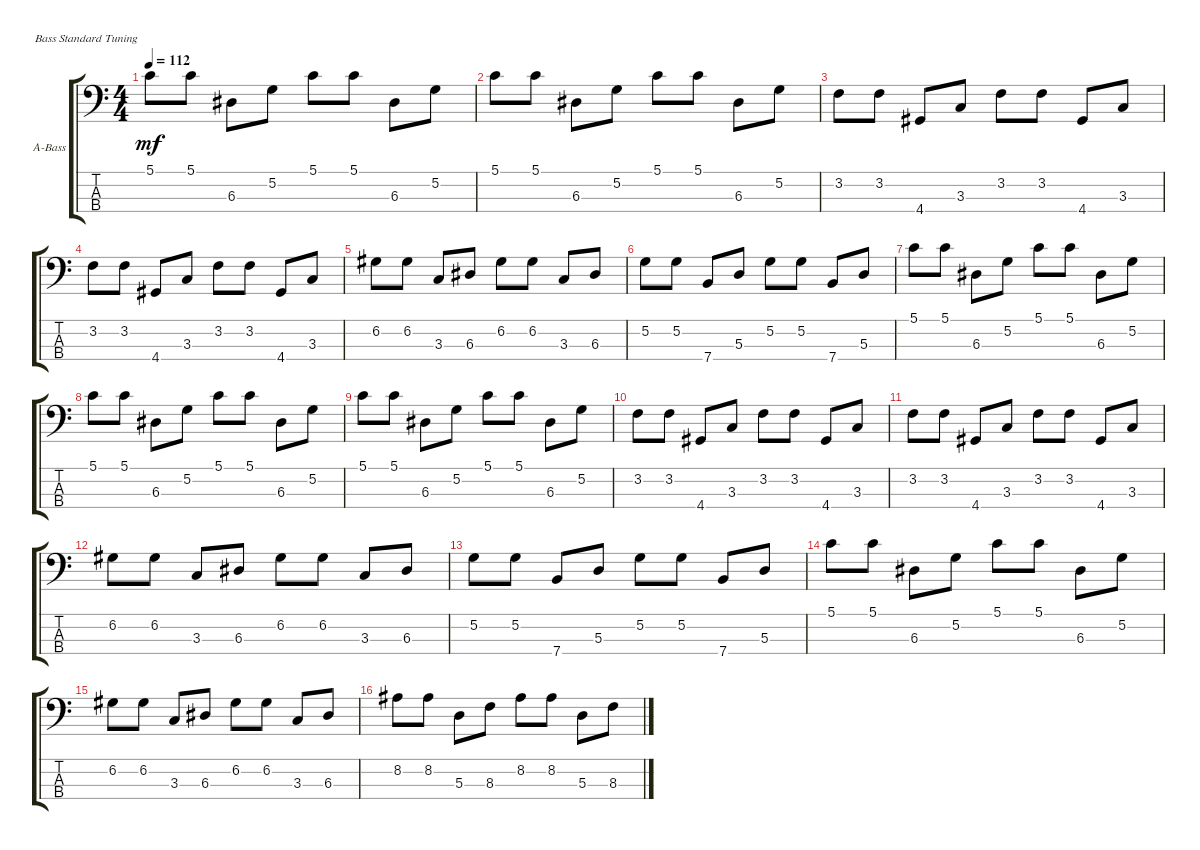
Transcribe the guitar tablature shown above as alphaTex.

\bracketExtendMode groupsimilarinstruments
\firstSystemTrackNameOrientation horizontal
\otherSystemsTrackNameOrientation horizontal
\track ("Bass" "A-Bass") {instrument acousticbass}
\staff {score tabs}
\tuning (G2 D2 A1 E1)
\ts (4 4)
\tempo 112
\clef f4
\ks c
5.1.8{dy mf} 5.1.8 6.3.8 5.2.8 5.1.8 5.1.8 6.3.8 5.2.8 |
5.1.8 5.1.8 6.3.8 5.2.8 5.1.8 5.1.8 6.3.8 5.2.8 |
3.2.8 3.2.8 4.4.8 3.3.8 3.2.8 3.2.8 4.4.8 3.3.8 |
3.2.8 3.2.8 4.4.8 3.3.8 3.2.8 3.2.8 4.4.8 3.3.8 |
6.2.8 6.2.8 3.3.8 6.3.8 6.2.8 6.2.8 3.3.8 6.3.8 |
5.2.8 5.2.8 7.4.8 5.3.8 5.2.8 5.2.8 7.4.8 5.3.8 |
5.1.8 5.1.8 6.3.8 5.2.8 5.1.8 5.1.8 6.3.8 5.2.8 |
5.1.8 5.1.8 6.3.8 5.2.8 5.1.8 5.1.8 6.3.8 5.2.8 |
5.1.8 5.1.8 6.3.8 5.2.8 5.1.8 5.1.8 6.3.8 5.2.8 |
3.2.8 3.2.8 4.4.8 3.3.8 3.2.8 3.2.8 4.4.8 3.3.8 |
3.2.8 3.2.8 4.4.8 3.3.8 3.2.8 3.2.8 4.4.8 3.3.8 |
6.2.8 6.2.8 3.3.8 6.3.8 6.2.8 6.2.8 3.3.8 6.3.8 |
5.2.8 5.2.8 7.4.8 5.3.8 5.2.8 5.2.8 7.4.8 5.3.8 |
5.1.8 5.1.8 6.3.8 5.2.8 5.1.8 5.1.8 6.3.8 5.2.8 |
6.2.8 6.2.8 3.3.8 6.3.8 6.2.8 6.2.8 3.3.8 6.3.8 |
8.2.8 8.2.8 5.3.8 8.3.8 8.2.8 8.2.8 5.3.8 8.3.8
